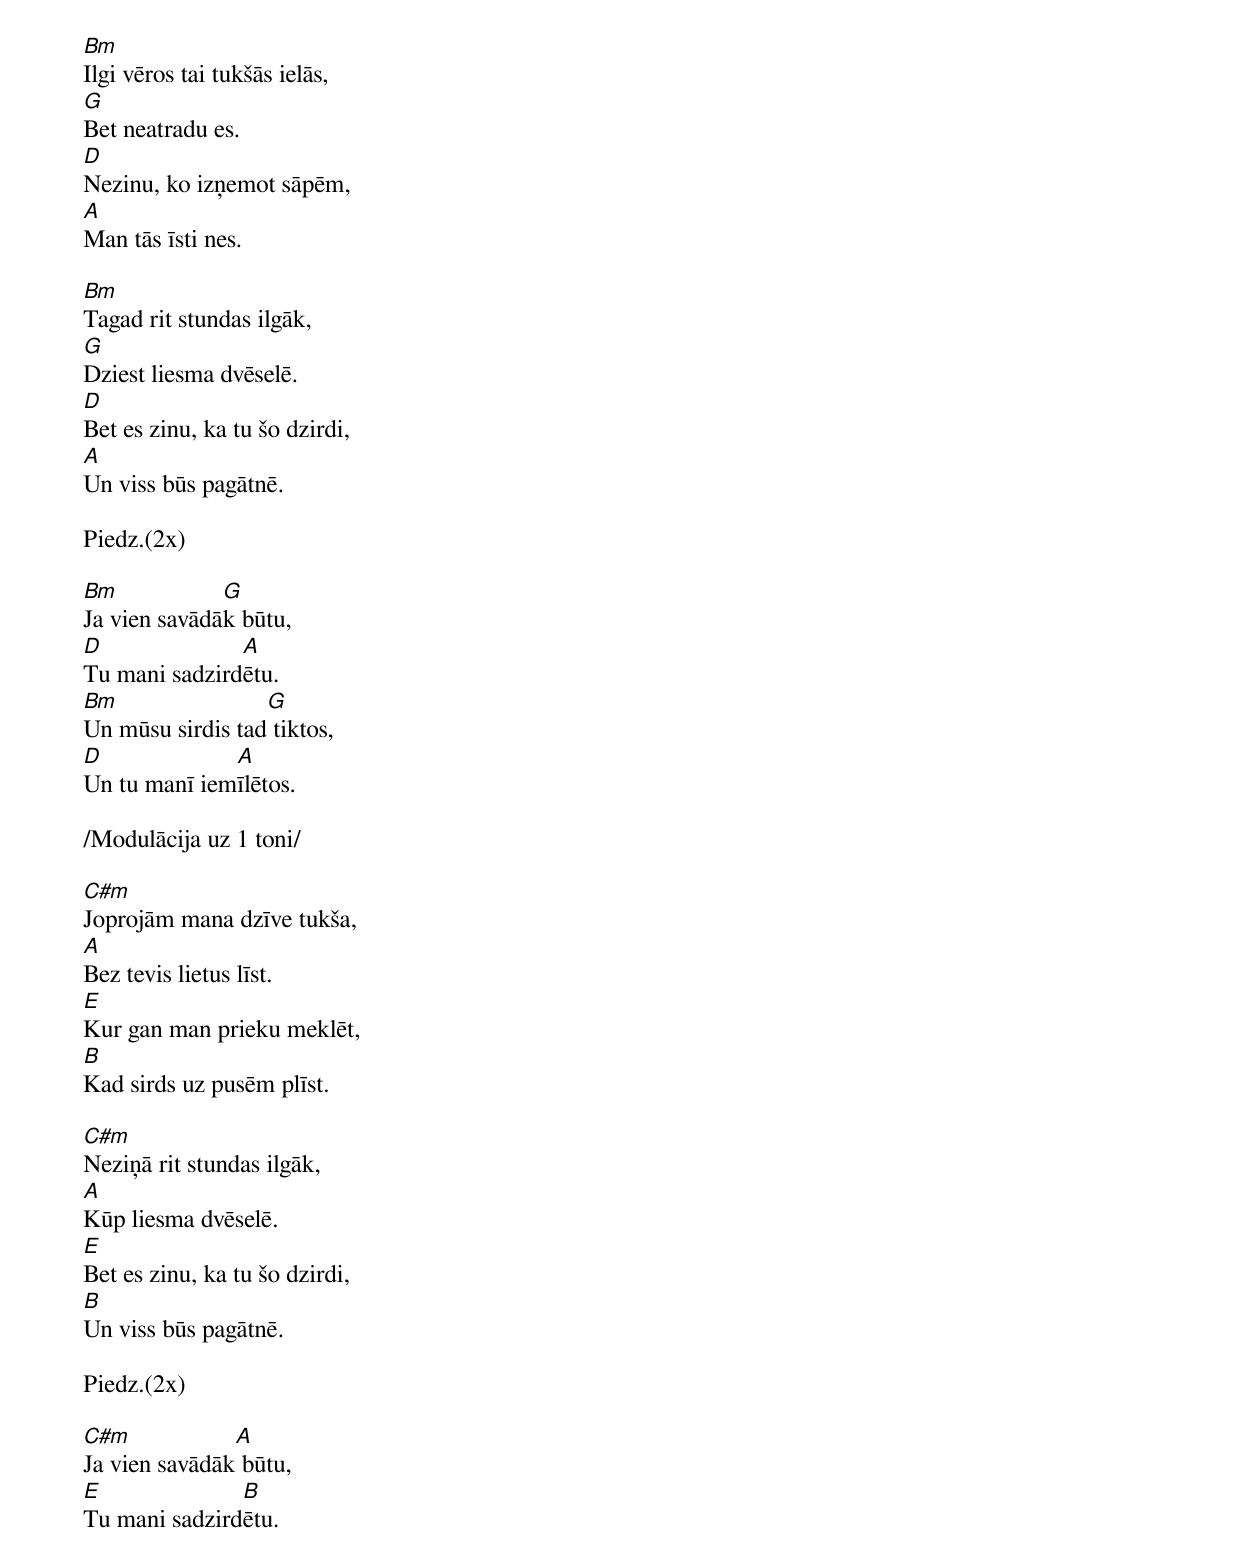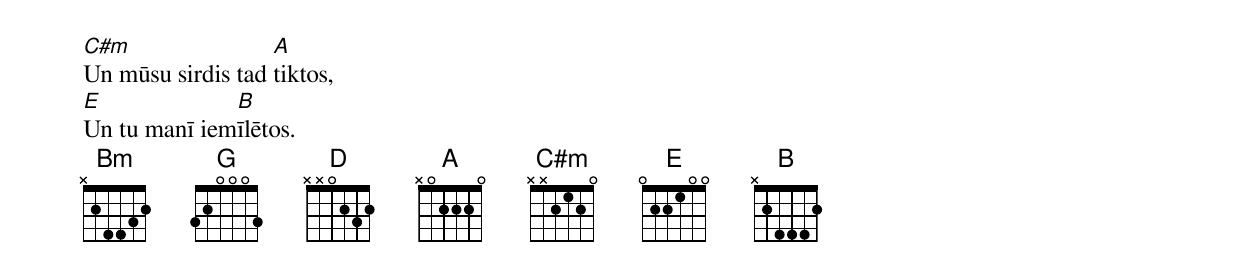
Bm
Ilgi vēros tai tukšās ielās,
G
Bet neatradu es.
D
Nezinu, ko izņemot sāpēm,
A
Man tās īsti nes.

Bm
Tagad rit stundas ilgāk,
G
Dziest liesma dvēselē.
D
Bet es zinu, ka tu šo dzirdi,
A
Un viss būs pagātnē.

Piedz.(2x)

Bm            G
Ja vien savādāk būtu,
D              A
Tu mani sadzirdētu.
Bm                G
Un mūsu sirdis tad tiktos,
D             A
Un tu manī iemīlētos.

/Modulācija uz 1 toni/

C#m
Joprojām mana dzīve tukša,
A
Bez tevis lietus līst.
E
Kur gan man prieku meklēt,
B
Kad sirds uz pusēm plīst.

C#m
Neziņā rit stundas ilgāk,
A
Kūp liesma dvēselē.
E
Bet es zinu, ka tu šo dzirdi,
B
Un viss būs pagātnē.

Piedz.(2x)

C#m            A
Ja vien savādāk būtu,
E              B
Tu mani sadzirdētu.
C#m                A
Un mūsu sirdis tad tiktos,
E             B
Un tu manī iemīlētos.
